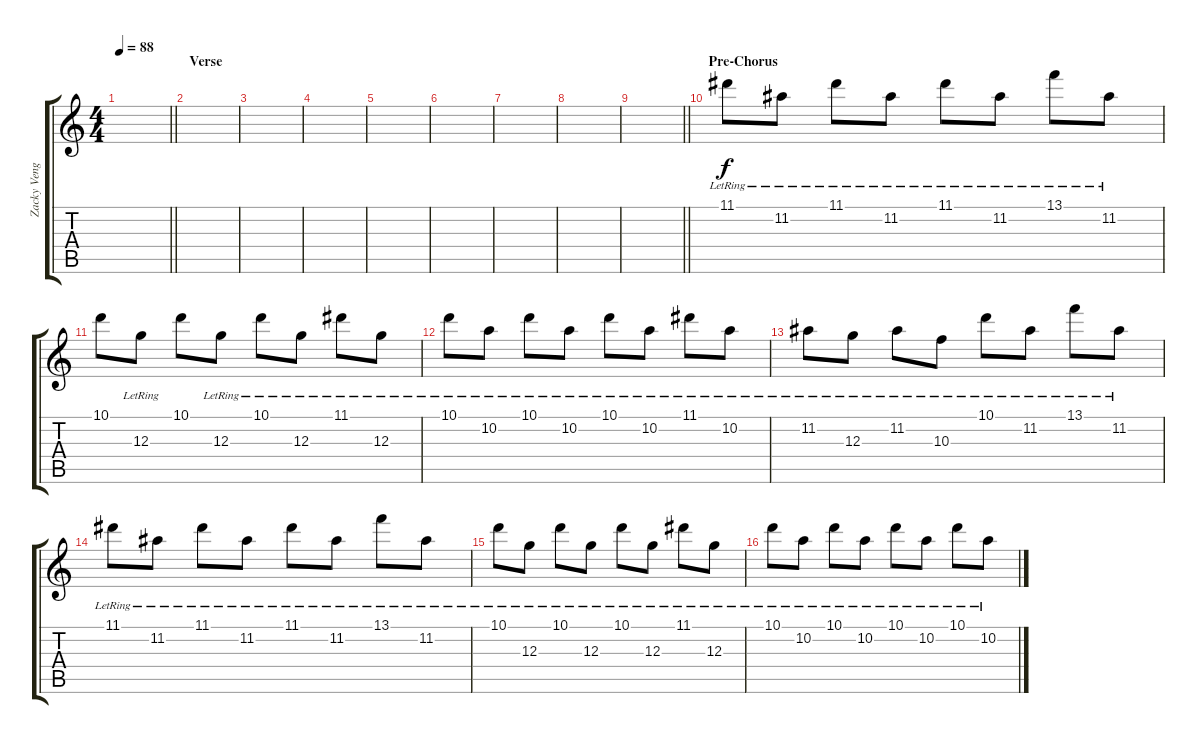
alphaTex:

\track ("Zacky Vengeance (Lead)" "Zacky Veng") {instrument distortionguitar}
\staff {score tabs}
\tuning (E4 B3 G3 D3 A2 D2) {hide}
\ts (4 4)
\tempo 88
\clef g2
\barLineRight lightlight
\ks c
|
\section ("" "Verse")
|
|
|
|
|
|
|
\barLineRight lightlight
|
\section ("" "Pre-Chorus")
11.1{lr}.8 11.2{lr}.8 11.1{lr}.8 11.2{lr}.8 11.1{lr}.8 11.2{lr}.8 13.1{lr}.8 11.2{lr}.8 |
10.1.8 12.3{lr}.8 10.1.8 12.3{lr}.8 10.1{lr}.8 12.3{lr}.8 11.1{lr}.8 12.3{lr}.8 |
10.1{lr}.8 10.2{lr}.8 10.1{lr}.8 10.2{lr}.8 10.1{lr}.8 10.2{lr}.8 11.1{lr}.8 10.2{lr}.8 |
11.2{lr}.8 12.3{lr}.8 11.2{lr}.8 10.3{lr}.8 10.1{lr}.8 11.2{lr}.8 13.1{lr}.8 11.2{lr}.8 |
11.1{lr}.8 11.2{lr}.8 11.1{lr}.8 11.2{lr}.8 11.1{lr}.8 11.2{lr}.8 13.1{lr}.8 11.2{lr}.8 |
10.1{lr}.8 12.3{lr}.8 10.1{lr}.8 12.3{lr}.8 10.1{lr}.8 12.3{lr}.8 11.1{lr}.8 12.3{lr}.8 |
10.1{lr}.8 10.2{lr}.8 10.1{lr}.8 10.2{lr}.8 10.1{lr}.8 10.2{lr}.8 10.1{lr}.8 10.2{lr}.8
